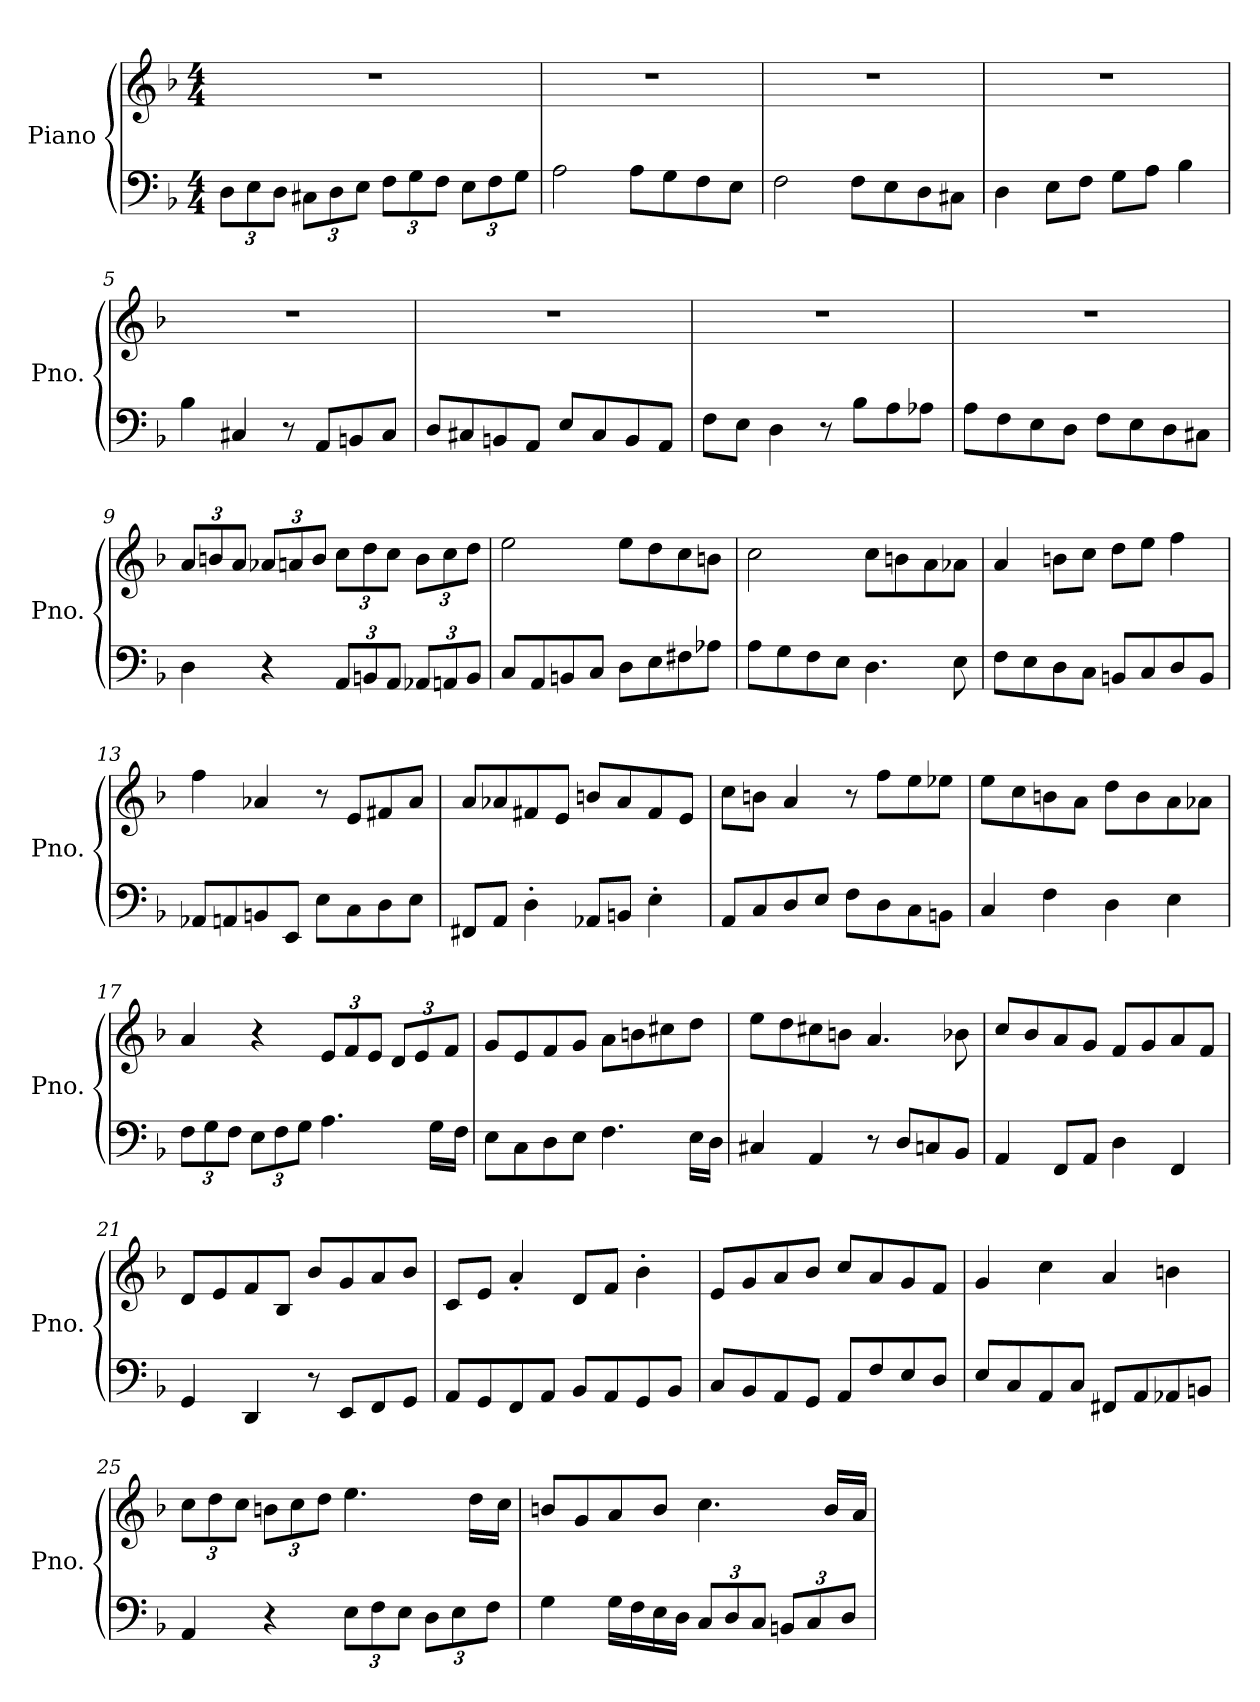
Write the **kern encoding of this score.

**kern	**kern
*part1	*part1
*staff2	*staff1
*I"Piano	*
*I'Pno.	*
*clefF4	*clefG2
*k[b-]	*k[b-]
*M4/4	*M4/4
*MM128	*MM128
*Xbrackettup	*
=1	=1
12D\L	1r
12E\	.
12D\J	.
12C#X\L	.
12D\	.
12E\J	.
12F\L	.
12G\	.
12F\J	.
12E\L	.
12F\	.
12G\J	.
=2	=2
2A\	1r
8A\L	.
8G\	.
8F\	.
8E\J	.
=3	=3
2F\	1r
8F\L	.
8E\	.
8D\	.
8C#X\J	.
=4	=4
4D\	1r
8E\L	.
8F\J	.
8G\L	.
8A\J	.
4B-\	.
=5	=5
4B-\	1r
4C#X/	.
8r	.
8AA/L	.
8BBn/	.
8C#/J	.
!!LO:LB:g=z
=6	=6
8D/L	1r
8C#X/	.
8BBn/	.
8AA/J	.
8E/L	.
8C#/	.
8BB/	.
8AA/J	.
=7	=7
8F\L	1r
8E\J	.
4D\	.
8r	.
8B-\L	.
8A\	.
8A-X\J	.
=8	=8
8A\L	1r
8F\	.
8E\	.
8D\J	.
8F\L	.
8E\	.
8D\	.
8C#X\J	.
=9	=9
*	*Xbrackettup
4D\	12a/L
.	12bn/
.	12a/J
4r	12a-X/L
.	12an/
.	12b/J
12AA/L	12cc\L
12BBn/	12dd\
12AA/J	12cc\J
12AA-X/L	12b\L
12AAn/	12cc\
12BB/J	12dd\J
!!LO:LB:g=z
=10	=10
8C/L	2ee\
8AA/	.
8BBn/	.
8C/J	.
8D\L	8ee\L
8E\	8dd\
8F#X\	8cc\
8A-X\J	8bn\J
=11	=11
8A\L	2cc\
8G\	.
8F\	.
8E\J	.
4.D\	8cc\L
.	8bn\
.	8a\
8E\	8a-X\J
=12	=12
8F\L	4a/
8E\	.
8D\	8bn\L
8C\J	8cc\J
8BBn/L	8dd\L
8C/	8ee\J
8D/	4ff\
8BB/J	.
=13	=13
8AA-X/L	4ff\
8AAn/	.
8BBn/	4a-X/
8EE/J	.
8E\L	8r
8C\	8e/L
8D\	8f#X/
8E\J	8a-/J
!!LO:LB:g=z
=14	=14
8FF#X/L	8a/L
8AA/J	8a-X/
4D'\	8f#X/
.	8e/J
8AA-X/L	8bn/L
8BBn/J	8a-/
4E'\	8f#/
.	8e/J
=15	=15
8AA/L	8cc\L
8C/	8bn\J
8D/	4a/
8E/J	.
8F\L	8r
8D\	8ff\L
8C\	8ee\
8BBn\J	8ee-X\J
=16	=16
4C/	8ee\L
.	8cc\
4F\	8bn\
.	8a\J
4D\	8dd\L
.	8b\
4E\	8a\
.	8a-X\J
=17	=17
12F\L	4a/
12G\	.
12F\J	.
12E\L	4r
12F\	.
12G\J	.
4.A\	12e/L
.	12f/
.	12e/J
.	12d/L
.	12e/
16G\LL	.
.	12f/J
16F\JJ	.
!!LO:LB:g=z
=18	=18
8E\L	8g/L
8C\	8e/
8D\	8f/
8E\J	8g/J
4.F\	8a\L
.	8bn\
.	8cc#X\
16E\LL	8dd\J
16D\JJ	.
=19	=19
4C#X/	8ee\L
.	8dd\
4AA/	8cc#X\
.	8bn\J
8r	4.a/
8D/L	.
8Cn/	.
8BB-/J	8b-X\
=20	=20
4AA/	8cc/L
.	8b-/
8FF/L	8a/
8AA/J	8g/J
4D\	8f/L
.	8g/
4FF/	8a/
.	8f/J
=21	=21
4GG/	8d/L
.	8e/
4DD/	8f/
.	8B-/J
8r	8b-/L
8EE/L	8g/
8FF/	8a/
8GG/J	8b-/J
!!LO:LB:g=z
=22	=22
8AA/L	8c/L
8GG/	8e/J
8FF/	4a'/
8AA/J	.
8BB-/L	8d/L
8AA/	8f/J
8GG/	4b-'\
8BB-/J	.
=23	=23
8C/L	8e/L
8BB-/	8g/
8AA/	8a/
8GG/J	8b-/J
8AA/L	8cc/L
8F/	8a/
8E/	8g/
8D/J	8f/J
=24	=24
8E/L	4g/
8C/	.
8AA/	4cc\
8C/J	.
8FF#X/L	4a/
8AA/	.
8AA-X/	4bn\
8BBn/J	.
=25	=25
4AA/	12cc\L
.	12dd\
.	12cc\J
4r	12bn\L
.	12cc\
.	12dd\J
12E\L	4.ee\
12F\	.
12E\J	.
12D\L	.
12E\	.
.	16dd\LL
12F\J	.
.	16cc\JJ
!!LO:PB:g=z
=26	=26
4G\	8bn/L
.	8g/
16G\LL	8a/
16F\	.
16E\	8b/J
16D\JJ	.
12C/L	4.cc\
12D/	.
12C/J	.
12BBn/L	.
12C/	.
.	16b/LL
12D/J	.
.	16a/JJ
=	=
*-	*-
